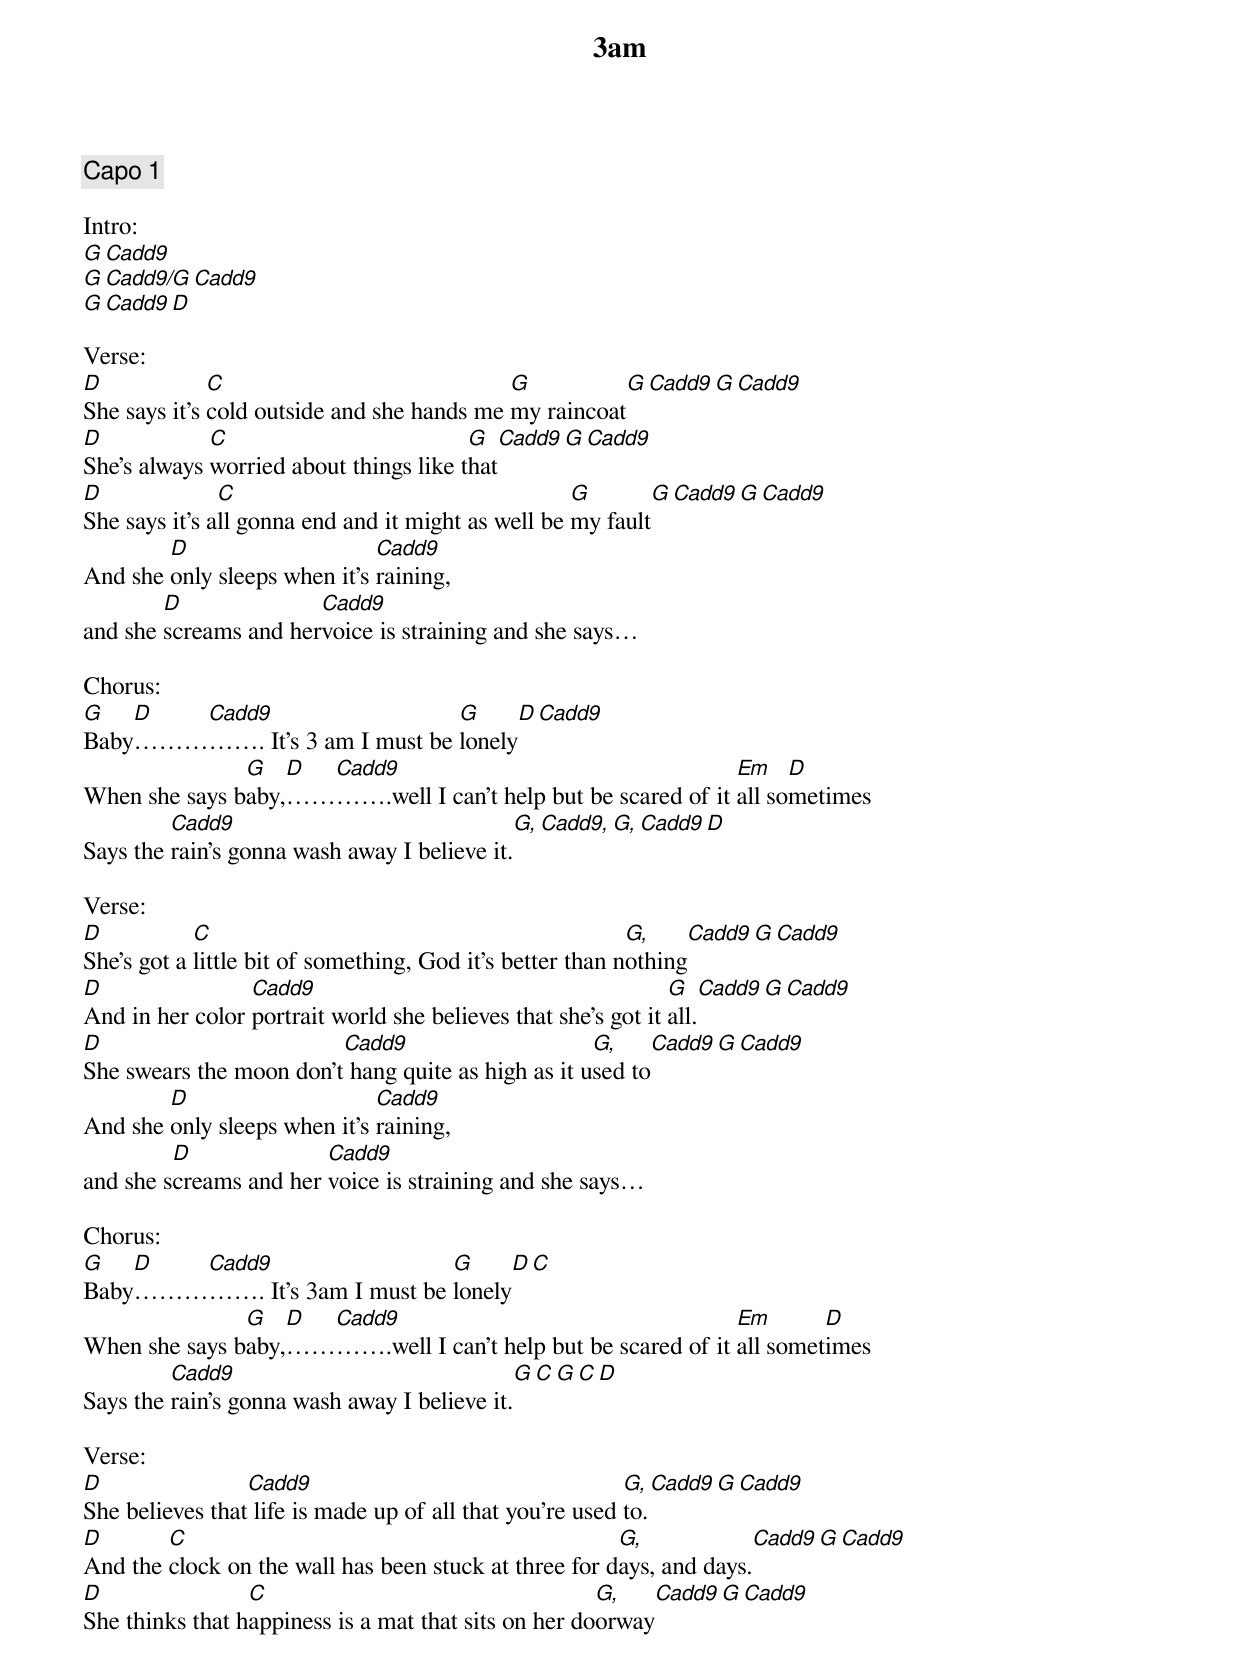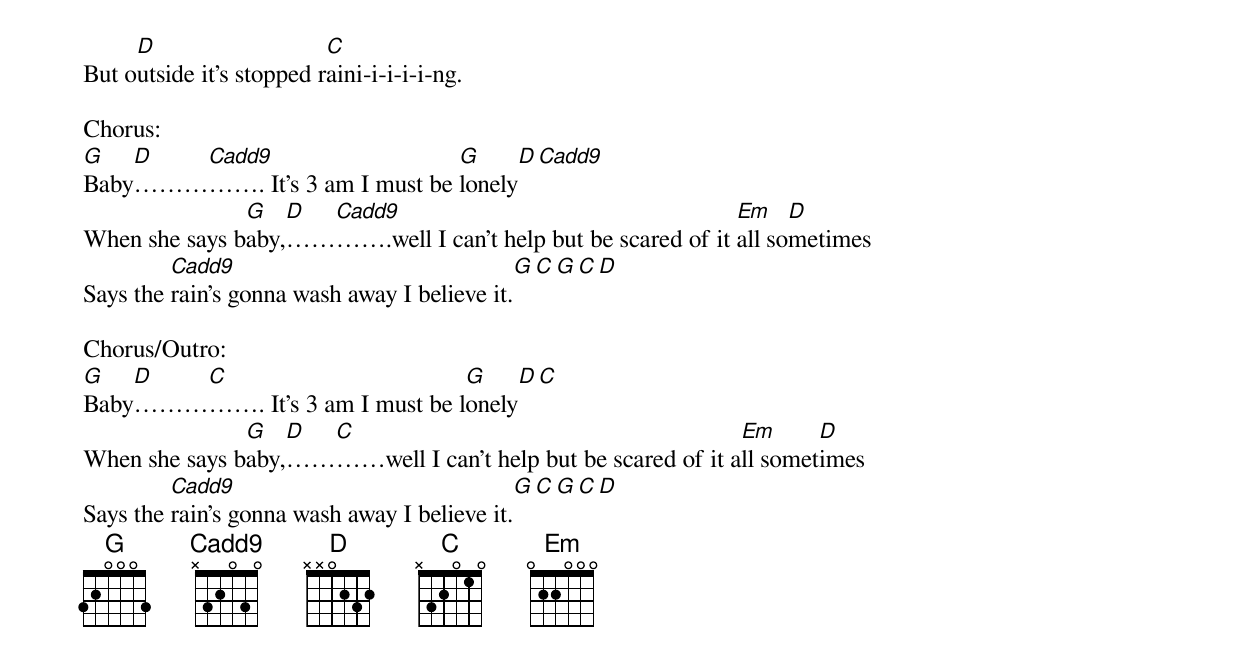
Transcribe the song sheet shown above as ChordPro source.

{title:3am}
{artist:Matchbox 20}
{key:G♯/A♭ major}
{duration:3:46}
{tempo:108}
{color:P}

{comment: Capo 1}

Intro:
[G][Cadd9]
[G][Cadd9/G][Cadd9]
[G][Cadd9][D]

Verse:
[D]She says it's [C]cold outside and she hands me [G]my raincoat[G][Cadd9][G][Cadd9]
[D]She's always [C]worried about things like t[G]hat[Cadd9][G][Cadd9]
[D]She says it's a[C]ll gonna end and it might as well be [G]my fault[G][Cadd9][G][Cadd9]
And she [D]only sleeps when it's [Cadd9]raining,
and she [D]screams and her[Cadd9]voice is straining and she says…

Chorus:
[G]Baby[D]………[Cadd9]……. It's 3 am I must be [G]lonely[D][Cadd9]
When she says b[G]aby,[D]……[Cadd9]…….well I can't help but be scared of it [Em]all so[D]metimes
Says the [Cadd9]rain's gonna wash away I believe it.[G,][Cadd9,][G,][Cadd9][D]

Verse:
[D]She's got a [C]little bit of something, God it's better than n[G,]othing[Cadd9][G][Cadd9]
[D]And in her color [Cadd9]portrait world she believes that she's got it [G]all.[Cadd9][G][Cadd9]
[D]She swears the moon don't[Cadd9] hang quite as high as it u[G,]sed to[Cadd9][G][Cadd9]
And she [D]only sleeps when it's [Cadd9]raining,
and she s[D]creams and her [Cadd9]voice is straining and she says…

Chorus:
[G]Baby[D]………[Cadd9]……. It's 3am I must be [G]lonely[D][C]
When she says b[G]aby,[D]……[Cadd9]…….well I can't help but be scared of it [Em]all somet[D]imes
Says the [Cadd9]rain's gonna wash away I believe it.[G][C][G][C][D]

Verse:
[D]She believes that[Cadd9] life is made up of all that you're used [G,]to.[Cadd9][G][Cadd9]
[D]And the [C]clock on the wall has been stuck at three for d[G,]ays, and days.[Cadd9][G][Cadd9]
[D]She thinks that h[C]appiness is a mat that sits on her do[G,]orway[Cadd9][G][Cadd9]
But o[D]utside it's stopped r[C]aini-i-i-i-i-ng.

Chorus:
[G]Baby[D]………[Cadd9]……. It's 3 am I must be [G]lonely[D][Cadd9]
When she says b[G]aby,[D]……[Cadd9]…….well I can't help but be scared of it [Em]all so[D]metimes
Says the [Cadd9]rain's gonna wash away I believe it.[G][C][G][C][D]

Chorus/Outro:
[G]Baby[D]………[C]……. It's 3 am I must be l[G]onely[D][C]
When she says b[G]aby,[D]……[C]……well I can't help but be scared of it a[Em]ll somet[D]imes
Says the [Cadd9]rain's gonna wash away I believe it.[G][C][G][C][D]
